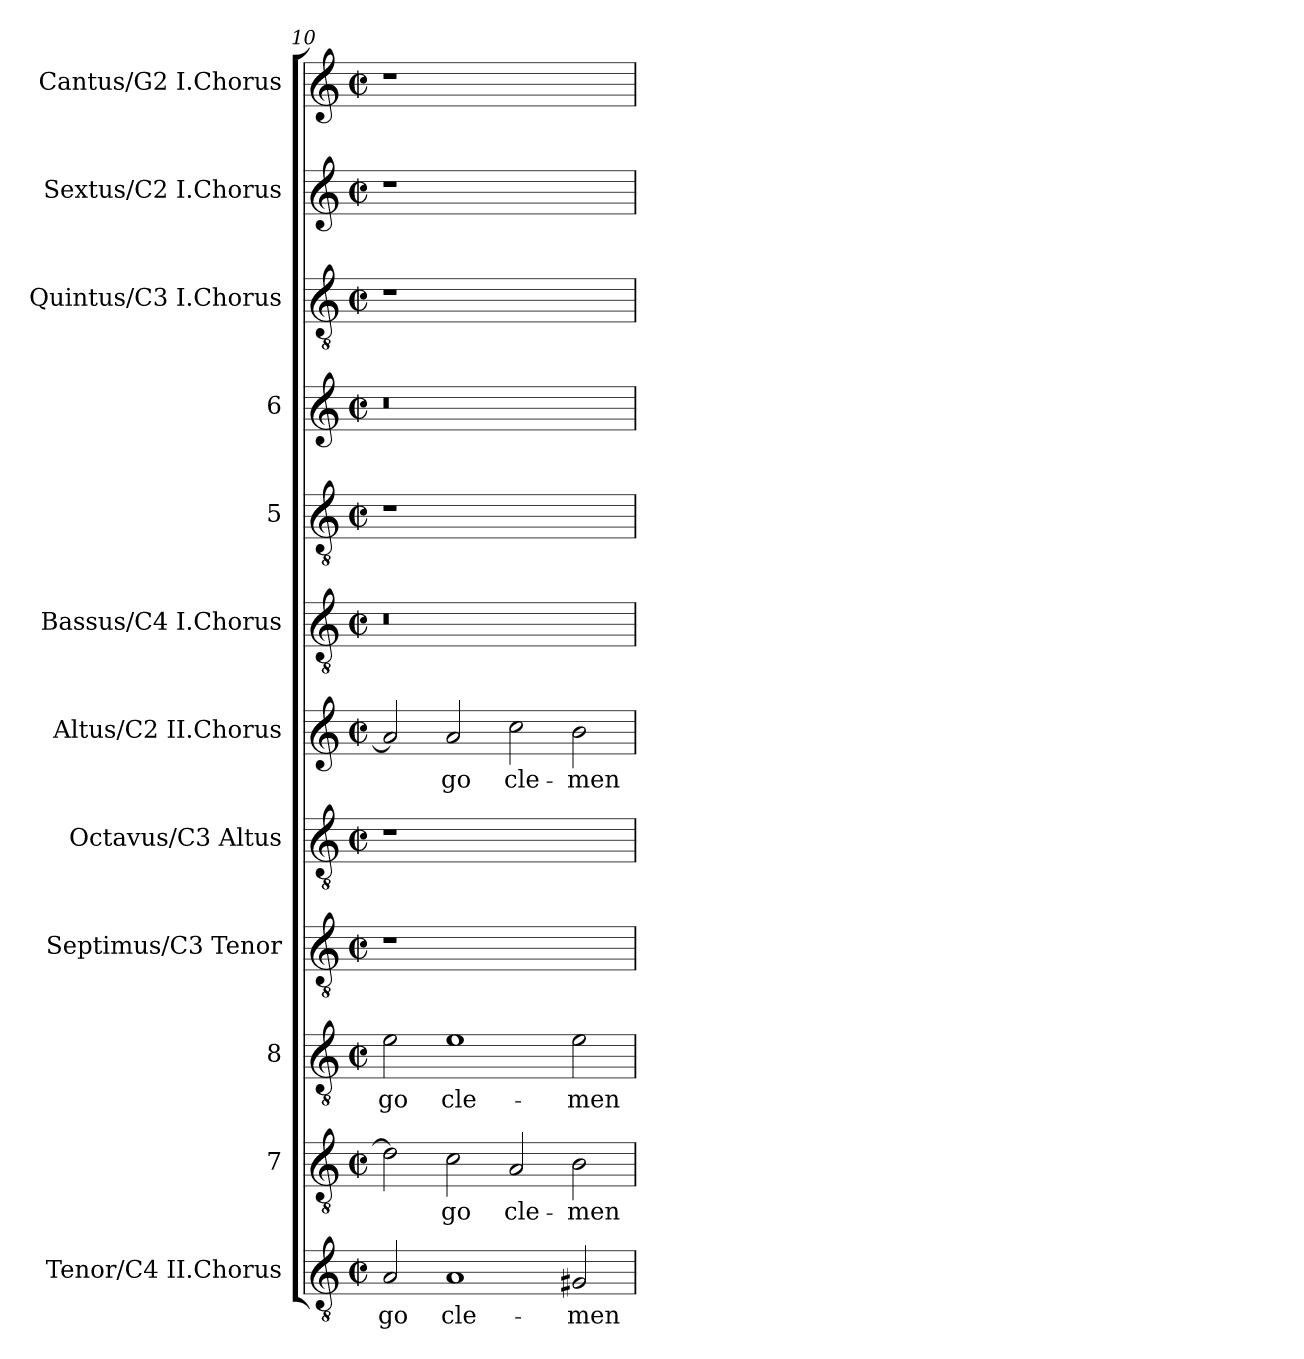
**kern	**text	**kern	**text	**kern	**text	**kern	**kern	**kern	**text	**kern	**kern	**kern	**kern	**kern	**kern
*part12	*part12	*part11	*part11	*part10	*part10	*part9	*part8	*part7	*part7	*part6	*part5	*part4	*part3	*part2	*part1
*staff12	*staff12	*staff11	*staff11	*staff10	*staff10	*staff9	*staff8	*staff7	*staff7	*staff6	*staff5	*staff4	*staff3	*staff2	*staff1
*I"Tenor/C4  II.Chorus	*	*I"7	*	*I"8	*	*I"Septimus/C3  Tenor	*I"Octavus/C3  Altus	*I"Altus/C2  II.Chorus	*	*I"Bassus/C4  I.Chorus	*I"5	*I"6	*I"Quintus/C3  I.Chorus	*I"Sextus/C2  I.Chorus	*I"Cantus/G2  I.Chorus
*I'T	*	*	*	*	*	*	*	*I'A	*	*I'B	*	*	*	*	*I'C
*clefGv2	*	*clefGv2	*	*clefGv2	*	*clefGv2	*clefGv2	*clefG2	*	*clefGv2	*clefGv2	*clefG2	*clefGv2	*clefG2	*clefG2
*k[]	*	*k[]	*	*k[]	*	*k[]	*k[]	*k[]	*	*k[]	*k[]	*k[]	*k[]	*k[]	*k[]
*C:	*	*C:	*	*C:	*	*C:	*C:	*C:	*	*C:	*C:	*C:	*C:	*C:	*C:
*M2/2	*	*M2/2	*	*M2/2	*	*M2/2	*M2/2	*M2/2	*	*M2/2	*M2/2	*M2/2	*M2/2	*M2/2	*M2/2
*met(c|)	*	*met(c|)	*	*met(c|)	*	*met(c|)	*met(c|)	*met(c|)	*	*met(c|)	*met(c|)	*met(c|)	*met(c|)	*met(c|)	*met(c|)
=10	=10	=10	=10	=10	=10	=10	=10	=10	=10	=10	=10	=10	=10	=10	=10
!	!LO:LY:b:cj	!	!LO:LY:b:cj	!	!LO:LY:b:cj	!	!	!	!LO:LY:b:cj	!	!	!	!	!	!
2A/	-go	2d\]	--	2e\	-go	1r	1r	2a/]	--	0r	1r	0r	1r	1r	1r
!	!LO:LY:b:cj	!	!LO:LY:b:cj	!	!LO:LY:b:cj	!	!	!	!LO:LY:b:cj	!	!	!	!	!	!
1A	cle-	2c\	-go	1e	cle-	.	.	2a/	-go	.	.	.	.	.	.
!	!	!	!LO:LY:b:cj	!	!	!	!	!	!LO:LY:b:cj	!	!	!	!	!	!
.	.	2A/	cle-	.	.	1ryy	1ryy	2cc\	cle-	.	1ryy	.	1ryy	1ryy	1ryy
!	!LO:LY:b:cj	!	!LO:LY:b:cj	!	!LO:LY:b:cj	!	!	!	!LO:LY:b:cj	!	!	!	!	!	!
2G#X/	-men-	2B\	-men-	2e\	-men-	.	.	2b\	-men-	.	.	.	.	.	.
=	=	=	=	=	=	=	=	=	=	=	=	=	=	=	=
*-	*-	*-	*-	*-	*-	*-	*-	*-	*-	*-	*-	*-	*-	*-	*-
